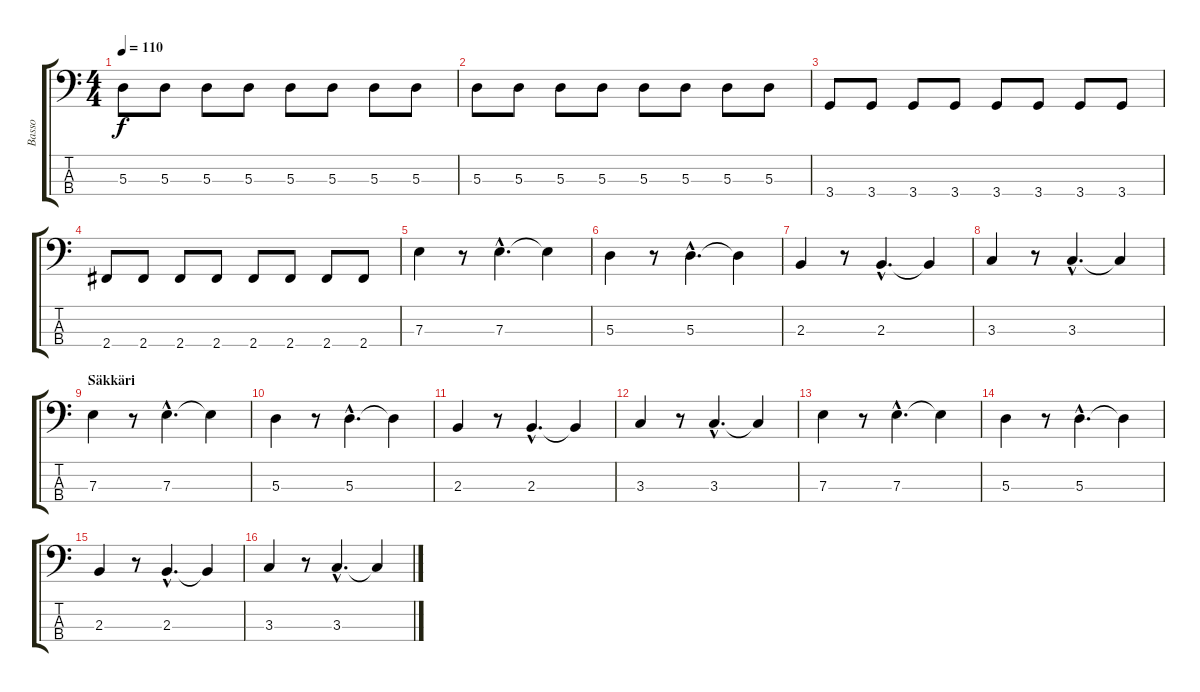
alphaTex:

\track ("Basso" "Basso") {instrument electricbassfinger}
\staff {score tabs}
\tuning (Gb2 Db2 A1 E1) {hide}
\ts (4 4)
\tempo 110
\clef f4
\ks c
5.3.8{dy f} 5.3.8 5.3.8 5.3.8 5.3.8 5.3.8 5.3.8 5.3.8 |
5.3.8 5.3.8 5.3.8 5.3.8 5.3.8 5.3.8 5.3.8 5.3.8 |
3.4.8 3.4.8 3.4.8 3.4.8 3.4.8 3.4.8 3.4.8 3.4.8 |
2.4.8 2.4.8 2.4.8 2.4.8 2.4.8 2.4.8 2.4.8 2.4.8 |
7.3.4 r.8 7.3{hac}.4{d} 7.3{t}.4 |
5.3.4 r.8 5.3{hac}.4{d} 5.3{t}.4 |
2.3.4 r.8 2.3{hac}.4{d} 2.3{t}.4 |
3.3.4 r.8 3.3{hac}.4{d} 3.3{t}.4 |
\section ("" "Säkkäri")
7.3.4 r.8 7.3{hac}.4{d} 7.3{t}.4 |
5.3.4 r.8 5.3{hac}.4{d} 5.3{t}.4 |
2.3.4 r.8 2.3{hac}.4{d} 2.3{t}.4 |
3.3.4 r.8 3.3{hac}.4{d} 3.3{t}.4 |
7.3.4 r.8 7.3{hac}.4{d} 7.3{t}.4 |
5.3.4 r.8 5.3{hac}.4{d} 5.3{t}.4 |
2.3.4 r.8 2.3{hac}.4{d} 2.3{t}.4 |
3.3.4 r.8 3.3{hac}.4{d} 3.3{t}.4
